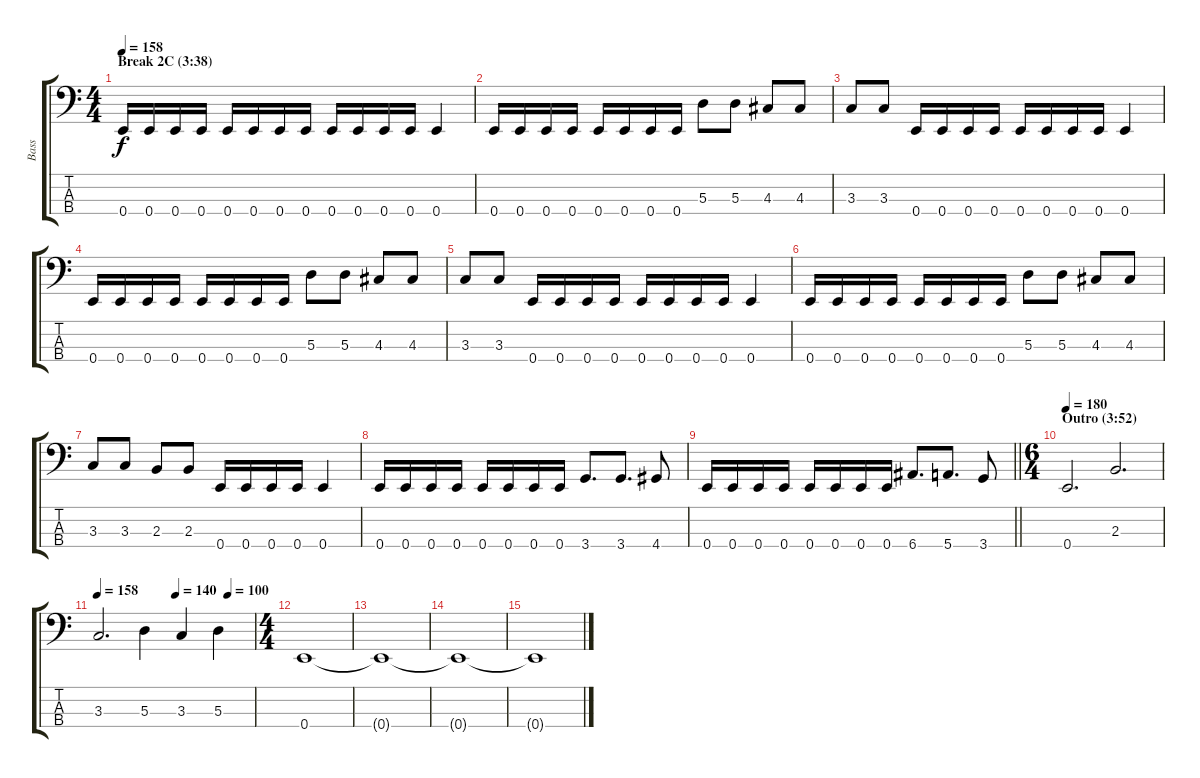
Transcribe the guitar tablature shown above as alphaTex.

\track ("Bass" "Bass") {instrument electricbassfinger}
\staff {score tabs}
\tuning (G2 D2 A1 E1) {hide}
\ts (4 4)
\section ("" "Break 2C (3:38)")
\tempo 158
\clef f4
\ks c
0.4.16{dy f} 0.4.16 0.4.16 0.4.16 0.4.16 0.4.16 0.4.16 0.4.16 0.4.16 0.4.16 0.4.16 0.4.16 0.4.4 |
0.4.16 0.4.16 0.4.16 0.4.16 0.4.16 0.4.16 0.4.16 0.4.16 5.3.8 5.3.8 4.3.8 4.3.8 |
3.3.8 3.3.8 0.4.16 0.4.16 0.4.16 0.4.16 0.4.16 0.4.16 0.4.16 0.4.16 0.4.4 |
0.4.16 0.4.16 0.4.16 0.4.16 0.4.16 0.4.16 0.4.16 0.4.16 5.3.8 5.3.8 4.3.8 4.3.8 |
3.3.8 3.3.8 0.4.16 0.4.16 0.4.16 0.4.16 0.4.16 0.4.16 0.4.16 0.4.16 0.4.4 |
0.4.16 0.4.16 0.4.16 0.4.16 0.4.16 0.4.16 0.4.16 0.4.16 5.3.8 5.3.8 4.3.8 4.3.8 |
3.3.8 3.3.8 2.3.8 2.3.8 0.4.16 0.4.16 0.4.16 0.4.16 0.4.4 |
0.4.16 0.4.16 0.4.16 0.4.16 0.4.16 0.4.16 0.4.16 0.4.16 3.4.8{d} 3.4.8{d} 4.4.8 |
\barLineRight lightlight
0.4.16 0.4.16 0.4.16 0.4.16 0.4.16 0.4.16 0.4.16 0.4.16 6.4.8{d} 5.4.8{d} 3.4.8 |
\ts (6 4)
\section ("" "Outro (3:52)")
\tempo 180
0.4.2{d} 2.3.2{d} |
\tempo 158
\tempo (140 0.5)
\tempo (100 0.8333333333333334)
3.3.2{d} 5.3.4 3.3.4 5.3.4 |
\ts (4 4)
0.4.1 |
0.4{t}.1 |
0.4{t}.1 |
0.4{t}.1
